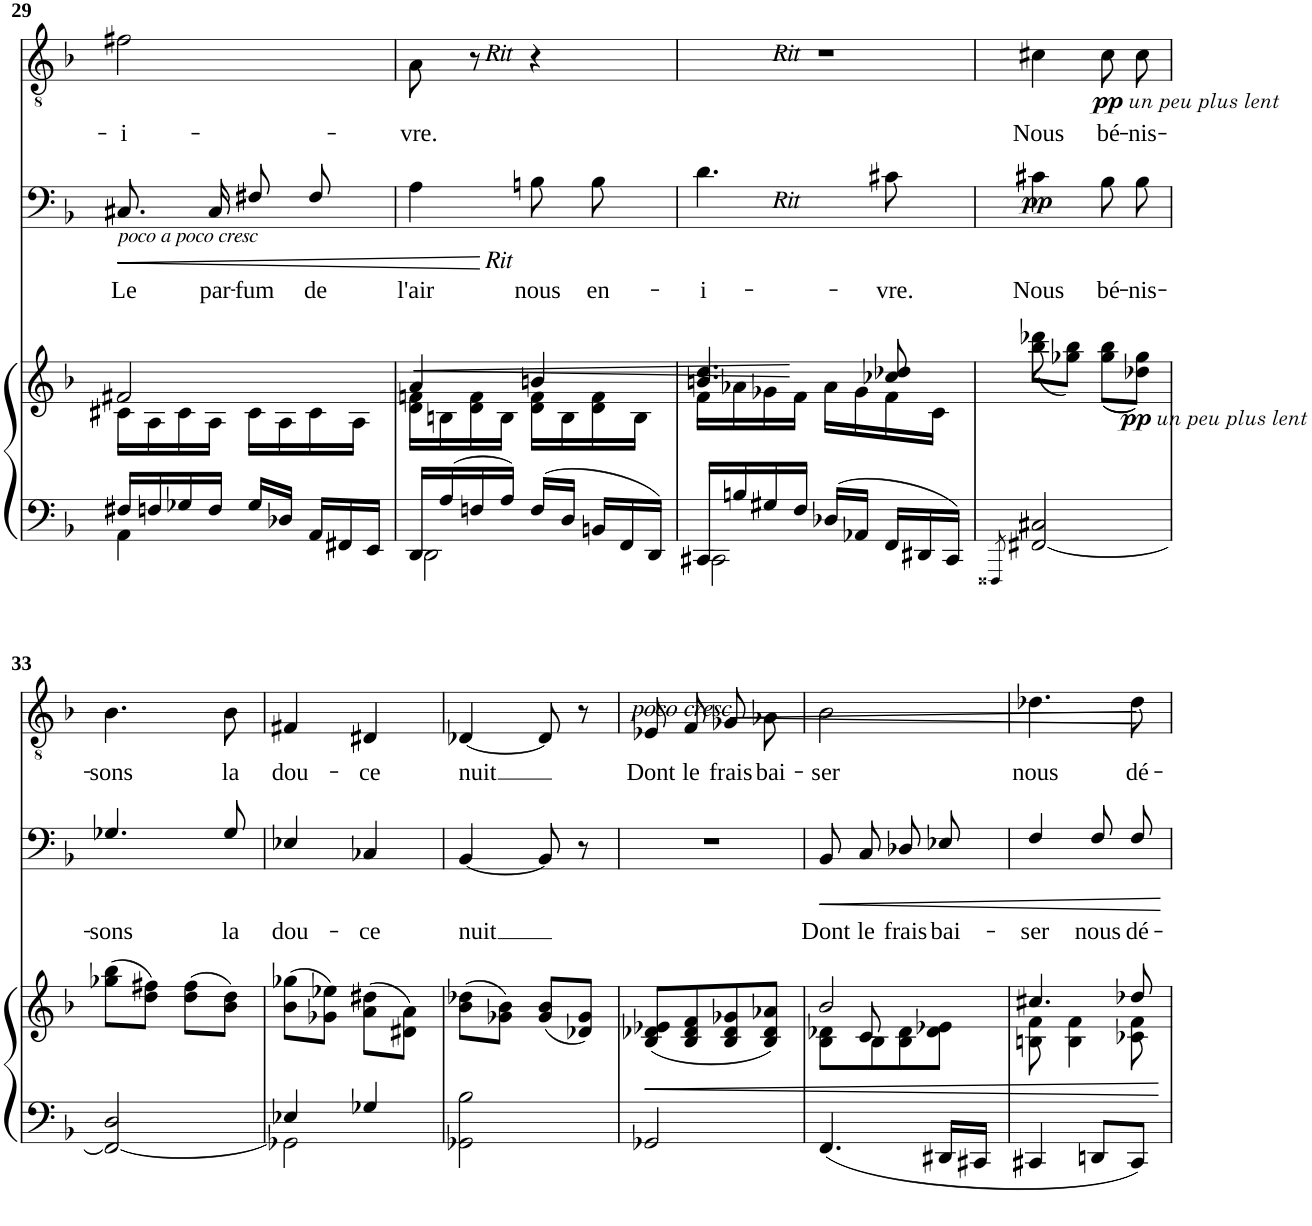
**kern	**kern	**dynam	**kern	**text	**dynam	**kern	**text	**dynam
*part3	*part3	*part3	*part2	*part2	*part2	*part1	*part1	*part1
*staff4	*staff3	*staff3/4	*staff2	*staff2	*staff2	*staff1	*staff1	*staff1
!!LO:PB:g=z
*clefF4	*clefG2	*	*clefF4	*	*	*clefGv2	*	*
*	*	*	*Trd4c7	*	*	*	*	*
*k[b-]	*k[b-]	*	*k[b-]	*	*	*k[b-]	*	*
*M2/4	*M2/4	*	*M2/4	*	*	*M2/4	*	*
=29	=29	=29	=29	=29	=29	=29	=29	=29
*^	*^	*	*	*	*	*	*	*
!	!	!	!	!	!	!LO:LY:b	!LO:HP:b	!	!LO:LY:b	!
16F#X/LL	4AA\	2f#X/	16c#X\LL	.	8.C#X/L	Le	<	2f#X\	-i-	.
16Fn/	.	.	16A\	.	.	.	.	.	.	.
16G-X/	.	.	16c#\	.	.	.	.	.	.	.
!	!	!	!	!	!	!LO:LY:b	!LO:DY:b	!	!	!
16F/JJ	.	.	16A\JJ	.	16C#/Jk	par-	other-dynamics	.	.	.
!	!	!	!	!	!	!LO:LY:b	!	!	!	!
16G-/LL	4ryy	.	16c#\LL	.	8F#X/L	-fum	.	.	.	.
16D-X/JJ	.	.	16A\	.	.	.	.	.	.	.
*Xbrackettup	*	*	*	*	*	*	*	*	*	*
!	!	!	!	!	!	!LO:LY:b	!	!	!	!
24AA/LL	.	.	16c#\	.	8F#/J	de	.	.	.	.
24FF#X/	.	.	.	.	.	.	.	.	.	.
.	.	.	16A\JJ	.	.	.	.	.	.	.
24EE/JJ	.	.	.	.	.	.	.	.	.	.
*v	*v	*	*	*	*	*	*	*	*	*
*	*v	*v	*	*	*	*	*	*	*
.	.	.	.	.	[	.	.	.
=30	=30	=30	=30	=30	=30	=30	=30	=30
*^	*	*	*	*	*	*	*	*
!	!	!	!	!	!	!	!LO:TX:b:i:t=Rit	!	!
!	!	!	!	!LO:TX:b:i:t=Rit	!	!	!	!	!
!	!	!	!LO:HP:b	!	!LO:LY:b	!	!	!LO:LY:b	!
*	*	*^	*	*	*	*	*	*	*
16DD/LL	2DD\	4a/	16d\ 16fn\LL	<	4A\	l'air	.	8A\	-vre.	.
16A/	.	.	16Bn\	.	.	.	.	.	.	.
16Fn/	.	.	16d\ 16f\	.	.	.	.	8r	.	.
16A/JJ	.	.	16B\JJ	.	.	.	.	.	.	.
!	!	!	!	!	!	!LO:LY:b	!	!	!	!
16F/LL	.	4bn/	16d\ 16f\LL	.	8Bn\L	nous	.	4r	.	.
16D/JJ	.	.	16B\	.	.	.	.	.	.	.
!	!	!	!	!	!	!LO:LY:b	!	!	!	!
24BBn/LL	.	.	16d\ 16f\	.	8B\J	en-	.	.	.	.
24FF/	.	.	.	.	.	.	.	.	.	.
.	.	.	16B\JJ	.	.	.	.	.	.	.
24DD/JJ	.	.	.	.	.	.	.	.	.	.
=31	=31	=31	=31	=31	=31	=31	=31	=31	=31	=31
!	!	!	!	!	!	!	!	!LO:TX:b:i:t=Rit	!	!
!	!	!	!	!	!LO:TX:b:i:t=Rit	!	!	!	!	!
!	!	!	!	!	!	!LO:LY:b	!	!	!	!
16CC#X/LL	2CC#\	4.bn/ 4.dd/	16f\LL	.	4.d\	-i-	.	2r	.	.
16Bn/	.	.	16a-X\	.	.	.	.	.	.	.
16G#X/	.	.	16g-X\	.	.	.	.	.	.	.
16F/JJ	.	.	16f\JJ	[	.	.	.	.	.	.
16D-X/LL	.	.	16a-\LL	.	.	.	.	.	.	.
16AA-X/JJ	.	.	16g-\	.	.	.	.	.	.	.
!	!	!	!	!	!	!LO:LY:b	!	!	!	!
24FF/LL	.	8cc-X/ 8dd-X/	16f\	.	8c#X\	-vre.	.	.	.	.
24DD#X/	.	.	.	.	.	.	.	.	.	.
.	.	.	16c\JJ	.	.	.	.	.	.	.
24CC#/JJ	.	.	.	.	.	.	.	.	.	.
*v	*v	*	*	*	*	*	*	*	*	*
=32	=32	=32	=32	=32	=32	=32	=32	=32	=32
8qFFF##X/	.	.	.	.	.	.	.	.	.
!	!	!	!	!	!LO:LY:b	!LO:DY:b	!	!LO:LY:b	!
[2FF#X/ 2C#X/	(8ddd-X\	8bb-\L	.	4c#X\	Nous	pp	4c#X\	Nous	.
.	4.ryy	8gg-X\ 8bb-\J)	.	.	.	.	.	.	.
!	!	!	!	!	!LO:LY:b	!	!	!LO:LY:b	!LO:DY:b
!	!	!	!	!	!	!	!	!	!LO:DY:n=1:b
.	.	((8gg-\ 8bb-\L	.	8B-\L	bé-	.	8c#\L	bé-	pp other-dynamics
!	!	!	!LO:DY:b	!	!LO:LY:b	!	!	!LO:LY:b	!
!	!	!	!LO:DY:n=1:b	!	!	!	!	!	!
.	.	8dd-X\ 8gg-\J))	pp other-dynamics	8B-\J	-nis-	.	8c#\J	-nis-	.
!!LO:LB:g=z
=33	=33	=33	=33	=33	=33	=33	=33	=33	=33
!	!	!	!	!	!LO:LY:b	!	!	!LO:LY:b	!
*	*v	*v	*	*	*	*	*	*	*
2FF#/_ 2D/	(8gg-X\ 8bb-\L	.	4.G-X/	-sons	.	4.B-\	-sons	.
.	8dd\ 8ff#X\J)	.	.	.	.	.	.	.
.	(8dd\ 8ff#\L	.	.	.	.	.	.	.
!	!	!	!	!LO:LY:b	!	!	!LO:LY:b	!
.	8b-\ 8dd\J)	.	8G-/	la	.	8B-\	la	.
=34	=34	=34	=34	=34	=34	=34	=34	=34
*^	*	*	*	*	*	*	*	*
!	!	!	!	!	!LO:LY:b	!	!	!LO:LY:b	!
4E-X/	2GG-X\]	(8b-\ 8gg-X\L	.	4E-X/	dou-	.	4F#X/	dou-	.
.	.	8g-X\ 8ee-X\J)	.	.	.	.	.	.	.
!	!	!	!	!	!LO:LY:b	!	!	!LO:LY:b	!
4G-X/	.	(8a\ 8dd#X\L	.	4C-X/	-ce	.	4D#X/	-ce	.
.	.	8d#X\ 8a\J)	.	.	.	.	.	.	.
*v	*v	*	*	*	*	*	*	*	*
=35	=35	=35	=35	=35	=35	=35	=35	=35
!	!	!	!	!LO:LY:b	!	!	!LO:LY:b	!
2GG-X\ 2B-\	(8b-\ 8dd-X\L	.	[4BB-/	nuit	.	[4D-X/	nuit	.
.	8g-X\ 8b-\J)	.	.	.	.	.	.	.
.	(8g-/ 8b-/L	.	8BB-/]	.	.	8D-/]	.	.
.	8d-X/ 8g-/J)	.	8r	.	.	8r	.	.
=36	=36	=36	=36	=36	=36	=36	=36	=36
!	!	!	!	!	!	!LO:TX:b:i:t=poco cresc	!	!
!	!	!LO:HP:b	!	!	!	!	!LO:LY:b	!
2GG-X/	(8B-/ 8d-X/ 8e-X/L	<	2r	.	.	8E-X/L	Dont	.
!	!	!	!	!	!	!	!LO:LY:b	!
.	8B-/ 8d-/ 8f/	.	.	.	.	8F/J	le	.
!	!	!	!	!	!	!	!LO:LY:b	!LO:HP:b
.	8B-/ 8d-/ 8g-X/	.	.	.	.	8G-X/L	frais	<
!	!	!	!	!	!	!	!LO:LY:b	!
.	8B-/ 8d-/ 8a-X/J)	.	.	.	.	8A-X/J	bai-	.
=37	=37	=37	=37	=37	=37	=37	=37	=37
*	*^	*	*	*	*	*	*	*
*	*	*^	*	*	*	*	*	*	*
!	!	!	!	!	!	!LO:LY:b	!LO:HP:b	!	!LO:LY:b	!
4.FF/	2b-/	8B-\ 8d-X\L	8ryy	.	8BB-/L	Dont	<	2B-\	-ser	.
!	!	!	!	!	!	!LO:LY:b	!	!	!	!
.	.	8B-\	8c/	.	8C/J	le	.	.	.	.
!	!	!	!	!	!	!LO:LY:b	!	!	!	!
.	.	8B-\ 8d-\	4ryy	.	8D-X/L	frais	.	.	.	.
!	!	!	!	!	!	!LO:LY:b	!	!	!	!
16DD#X/LL	.	8d-\ 8e-X\J	.	.	8E-X/J	bai-	.	.	.	.
16CC#X/JJ	.	.	.	.	.	.	.	.	.	.
*	*	*v	*v	*	*	*	*	*	*	*
=38	=38	=38	=38	=38	=38	=38	=38	=38	=38
!	!	!	!	!	!LO:LY:b	!	!	!LO:LY:b	!
4CC#X/	4.cc#X/	8Bn\ 8f\	.	4F/	-ser	.	4.d-X\	nous	.
.	.	4B\ 4f\	.	.	.	.	.	.	.
!	!	!	!	!	!LO:LY:b	!	!	!	!
8DDn/L	.	.	.	8F/L	nous	.	.	.	.
!	!	!	!	!	!LO:LY:b	!	!	!LO:LY:b	!
8CC#/J	8dd-X/	8c-X\ 8f\	.	8F/J	dé-	.	8d-\	dé-	.
*	*v	*v	*	*	*	*	*	*	*
.	.	[	.	.	[	.	.	[
=	=	=	=	=	=	=	=	=
*-	*-	*-	*-	*-	*-	*-	*-	*-
